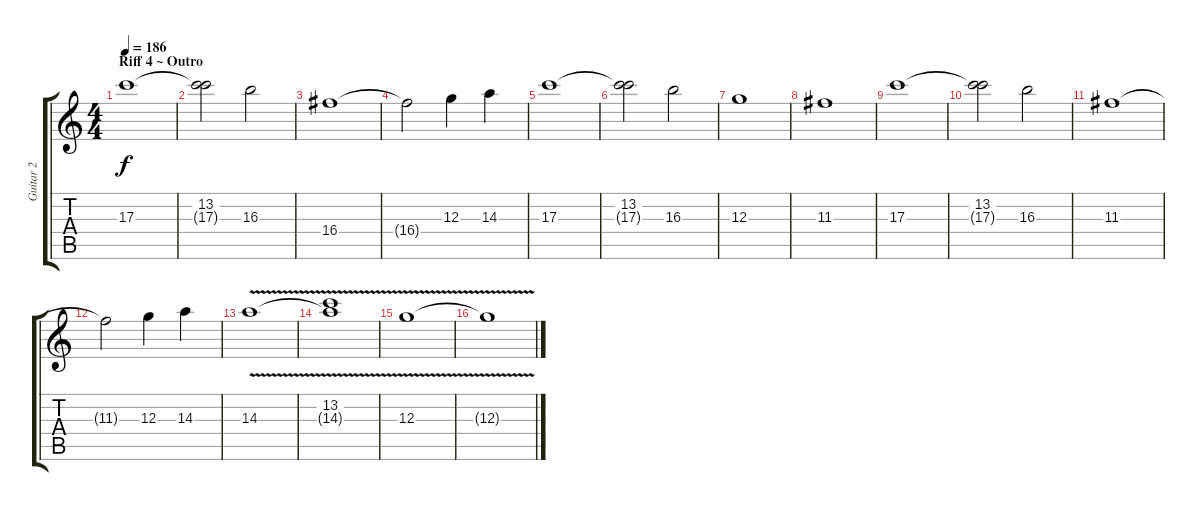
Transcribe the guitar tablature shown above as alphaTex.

\track ("Guitar 2" "Guitar 2") {instrument overdrivenguitar}
\staff {score tabs}
\tuning (E4 B3 G3 D3 A2 E2) {hide}
\ts (4 4)
\section ("" "Riff 4 ~ Outro")
\tempo 186
\clef g2
\ks c
17.3.1{dy f volume 12 balance 8} |
(13.2 17.3{t}).2 16.3.2 |
16.4.1 |
16.4{t}.2 12.3.4 14.3.4 |
17.3.1 |
(13.2 17.3{t}).2 16.3.2 |
12.3.1 |
11.3.1 |
17.3.1 |
(13.2 17.3{t}).2 16.3.2 |
11.3.1 |
11.3{t}.2 12.3.4 14.3.4 |
14.3{v}.1 |
(13.2 14.3{t}).1 |
12.3{v}.1 |
12.3{t}.1
